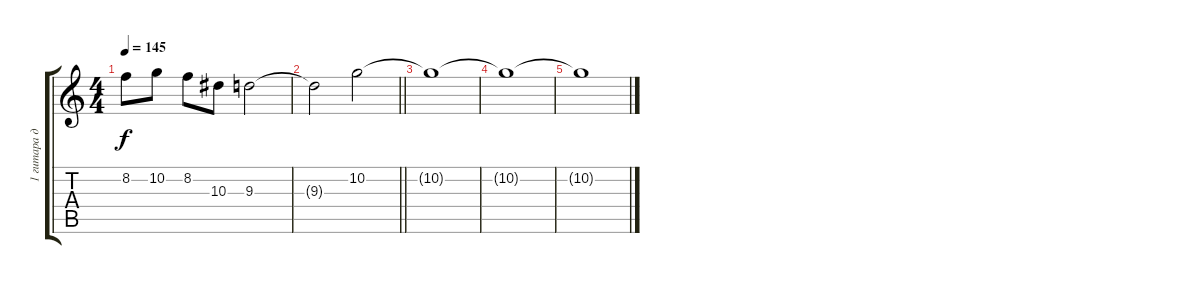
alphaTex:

\track ("1 гитара дистр" "1 гитара д") {instrument distortionguitar}
\staff {score tabs}
\tuning (D4 A3 F3 C3 G2 C2) {hide}
\ts (4 4)
\tempo 145
\clef g2
\ks c
8.2.8{dy f} 10.2.8 8.2.8 10.3.8 9.3.2 |
\barLineRight lightlight
9.3{t}.2 10.2.2 |
10.2{t}.1 |
10.2{t}.1 |
10.2{t}.1
